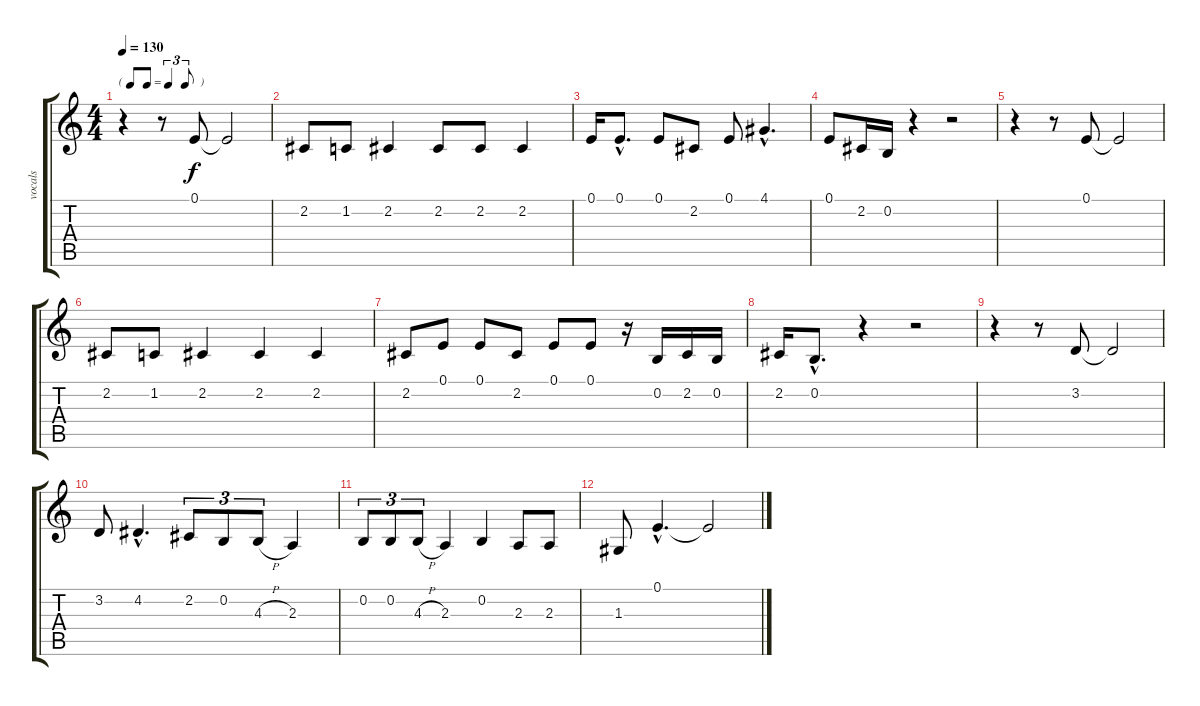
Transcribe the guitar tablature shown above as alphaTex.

\track ("vocals" "vocals") {instrument tenorsax}
\staff {score tabs}
\tuning (E4 B3 G3 D3 A2 E2) {hide}
\ts (4 4)
\tf triplet8th
\tempo 130
\clef g2
\ks c
r.4{dy f} r.8 0.1.8 0.1{t}.2 |
2.2.8 1.2.8 2.2.4 2.2.8 2.2.8 2.2.4 |
0.1.16 0.1{hac}.8{d} 0.1.8 2.2.8 0.1.8 4.1{hac}.4{d} |
0.1.8 2.2.16 0.2.16 r.4 r.2 |
r.4 r.8 0.1.8 0.1{t}.2 |
2.2.8 1.2.8 2.2.4 2.2.4 2.2.4 |
2.2.8 0.1.8 0.1.8 2.2.8 0.1.8 0.1.8 r.16 0.2.16 2.2.16 0.2.16 |
2.2.16 0.2{hac}.8{d} r.4 r.2 |
r.4 r.8 3.2.8 3.2{t}.2 |
3.2.8 4.2{hac}.4{d} 2.2.8{tu (3 2)} 0.2.8{tu (3 2)} 4.3{h}.8{tu (3 2)} 2.3.4 |
0.2.8{tu (3 2)} 0.2.8{tu (3 2)} 4.3{h}.8{tu (3 2)} 2.3.4 0.2.4 2.3.8 2.3.8 |
1.3.8 0.1{hac}.4{d} 0.1{t}.2
